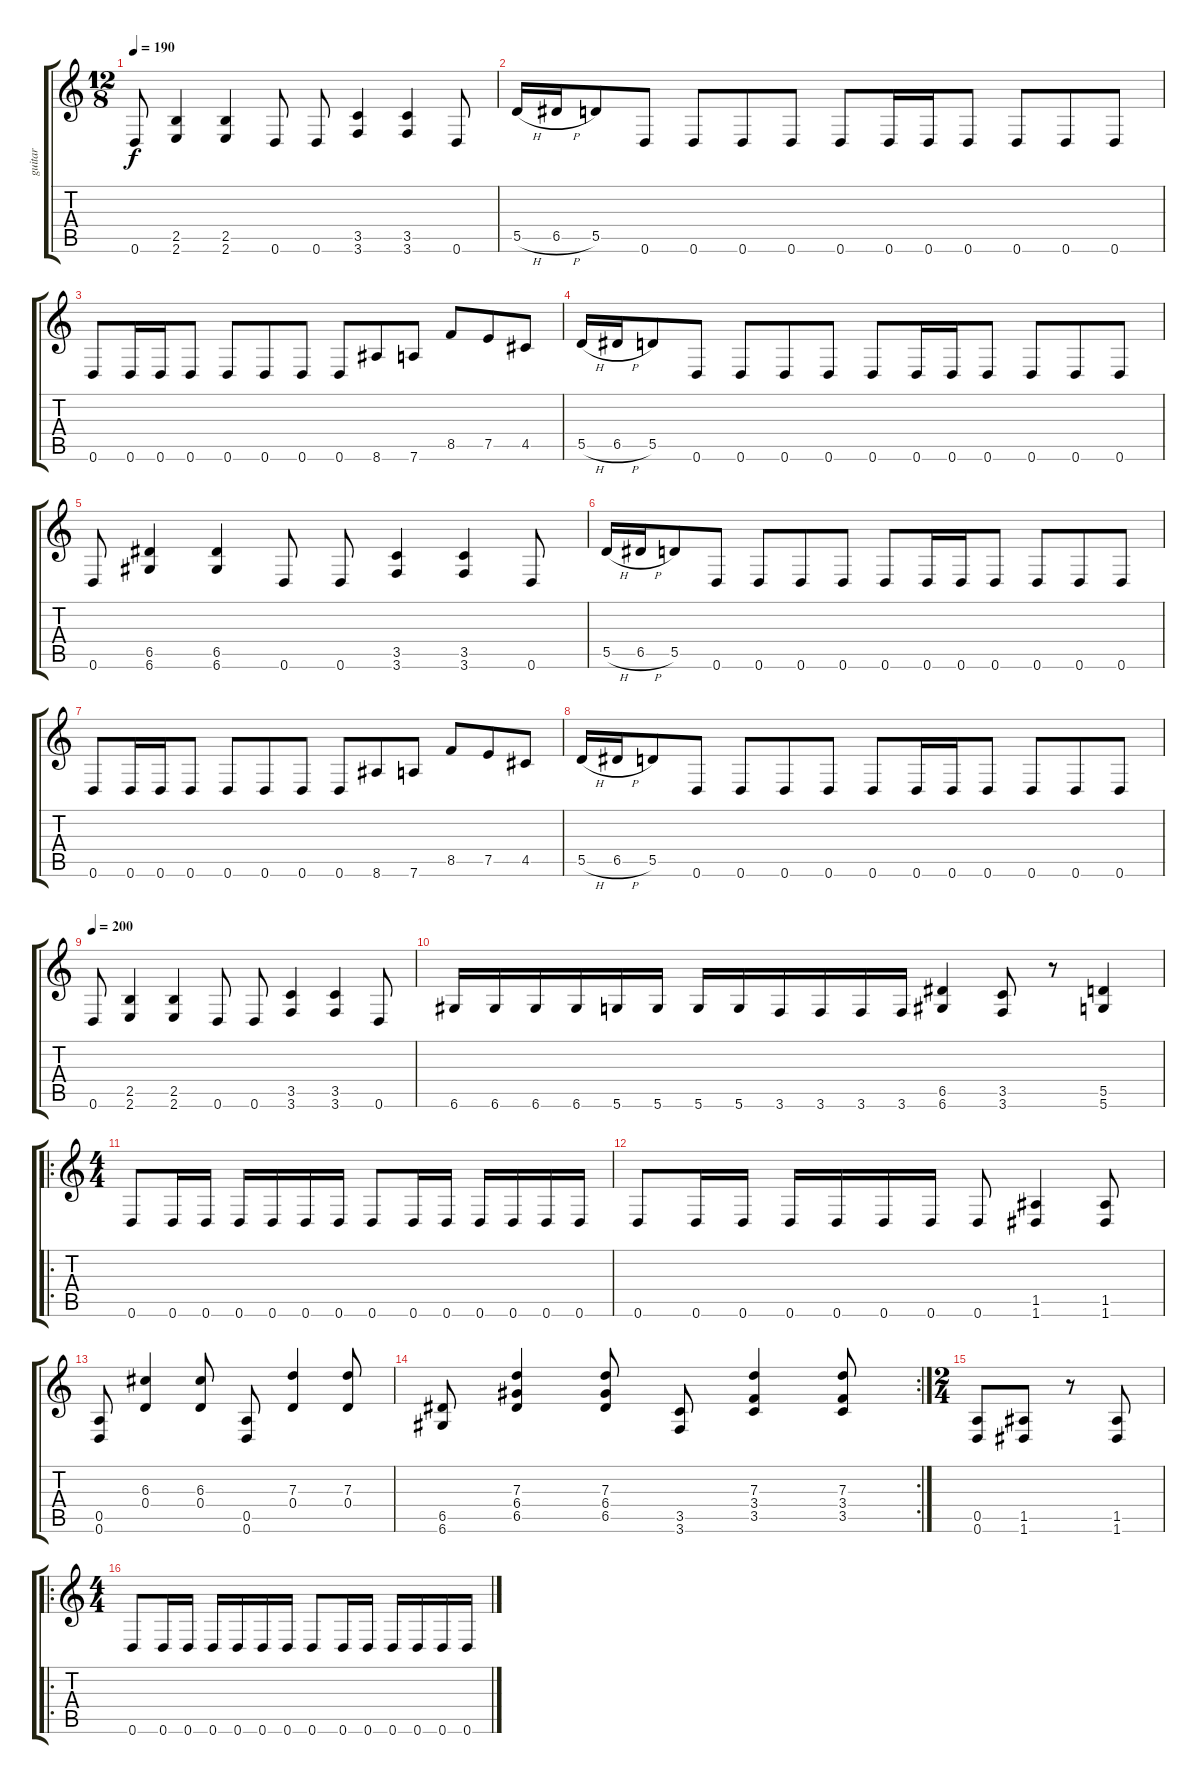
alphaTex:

\track ("guitar" "guitar") {instrument distortionguitar}
\staff {score tabs}
\tuning (E4 B3 G3 D3 A2 D2) {hide}
\ts (12 8)
\tempo 190
\clef g2
\ks c
0.6.8{dy f} (2.5 2.6).4 (2.5 2.6).4 0.6.8 0.6.8 (3.5 3.6).4 (3.5 3.6).4 0.6.8 |
5.5{h}.16 6.5{h}.16 5.5.8 0.6.8 0.6.8 0.6.8 0.6.8 0.6.8 0.6.16 0.6.16 0.6.8 0.6.8 0.6.8 0.6.8 |
0.6.8 0.6.16 0.6.16 0.6.8 0.6.8 0.6.8 0.6.8 0.6.8 8.6.8 7.6.8 8.5.8 7.5.8 4.5.8 |
5.5{h}.16 6.5{h}.16 5.5.8 0.6.8 0.6.8 0.6.8 0.6.8 0.6.8 0.6.16 0.6.16 0.6.8 0.6.8 0.6.8 0.6.8 |
0.6.8 (6.5 6.6).4 (6.5 6.6).4 0.6.8 0.6.8 (3.5 3.6).4 (3.5 3.6).4 0.6.8 |
5.5{h}.16 6.5{h}.16 5.5.8 0.6.8 0.6.8 0.6.8 0.6.8 0.6.8 0.6.16 0.6.16 0.6.8 0.6.8 0.6.8 0.6.8 |
0.6.8 0.6.16 0.6.16 0.6.8 0.6.8 0.6.8 0.6.8 0.6.8 8.6.8 7.6.8 8.5.8 7.5.8 4.5.8 |
5.5{h}.16 6.5{h}.16 5.5.8 0.6.8 0.6.8 0.6.8 0.6.8 0.6.8 0.6.16 0.6.16 0.6.8 0.6.8 0.6.8 0.6.8 |
\tempo 200
0.6.8 (2.5 2.6).4 (2.5 2.6).4 0.6.8 0.6.8 (3.5 3.6).4 (3.5 3.6).4 0.6.8 |
6.6.16 6.6.16 6.6.16 6.6.16 5.6.16 5.6.16 5.6.16 5.6.16 3.6.16 3.6.16 3.6.16 3.6.16 (6.5 6.6).4 (3.5 3.6).8 r.8 (5.5 5.6).4 |
\ro
\ts (4 4)
0.6.8 0.6.16 0.6.16 0.6.16 0.6.16 0.6.16 0.6.16 0.6.8 0.6.16 0.6.16 0.6.16 0.6.16 0.6.16 0.6.16 |
0.6.8 0.6.16 0.6.16 0.6.16 0.6.16 0.6.16 0.6.16 0.6.8 (1.5 1.6).4 (1.5 1.6).8 |
(0.5 0.6).8 (6.3 0.4).4 (6.3 0.4).8 (0.5 0.6).8 (7.3 0.4).4 (7.3 0.4).8 |
\rc 2
(6.5 6.6).8 (7.3 6.4 6.5).4 (7.3 6.4 6.5).8 (3.5 3.6).8 (7.3 3.4 3.5).4 (7.3 3.4 3.5).8 |
\ts (2 4)
(0.5 0.6).8 (1.5 1.6).8 r.8 (1.5 1.6).8 |
\ro
\ts (4 4)
0.6.8 0.6.16 0.6.16 0.6.16 0.6.16 0.6.16 0.6.16 0.6.8 0.6.16 0.6.16 0.6.16 0.6.16 0.6.16 0.6.16
